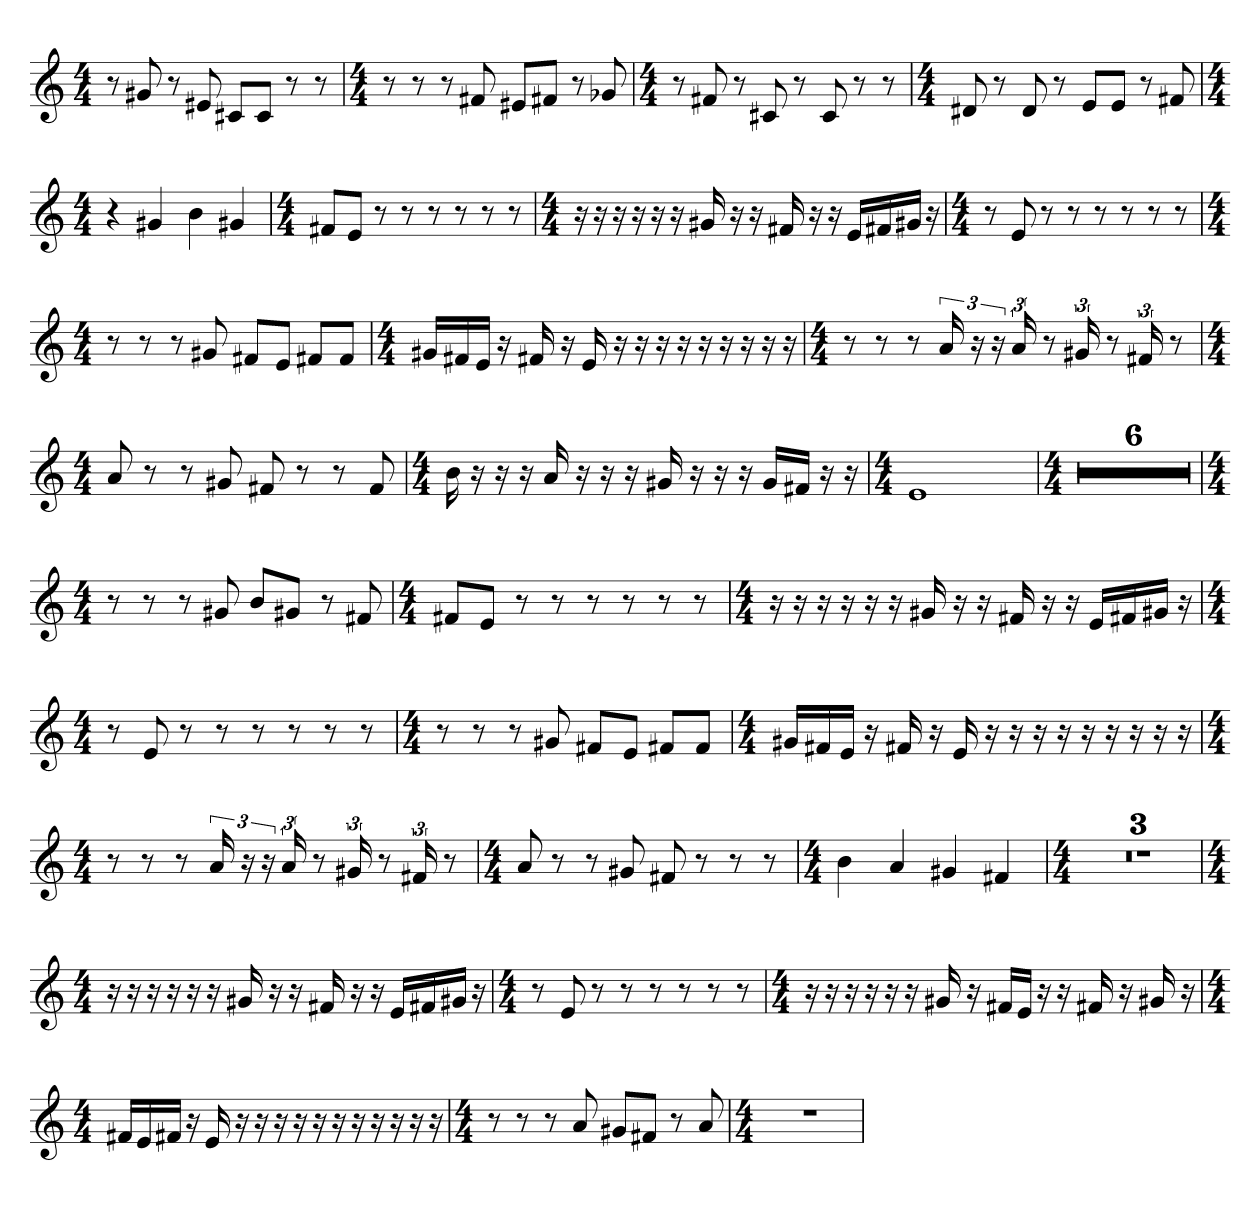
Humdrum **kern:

**kern
*part1
*staff1
*M4/4
=
8r
8g#X
8r
8e#X
8c#XL
8c#J
8r
8r
=
*M4/4
8r
8r
8r
8f#X
8e#XL
8f#XJ
8r
8g-X
=
*M4/4
8r
8f#X
8r
8c#X
8r
8c#
8r
8r
=
*M4/4
8d#X
8r
8d#
8r
8eL
8eJ
8r
8f#X
=
*M4/4
4r
4g#X
4b
4g#X
=
*M4/4
8f#XL
8eJ
8r
8r
8r
8r
8r
8r
=
*M4/4
16r
16r
16r
16r
16r
16r
16g#X
16r
16r
16f#X
16r
16r
16eLL
16f#X
16g#XJJ
16r
=
*M4/4
8r
8e
8r
8r
8r
8r
8r
8r
=
*M4/4
8r
8r
8r
8g#X
8f#XL
8eJ
8f#XL
8f#J
=
*M4/4
16g#XLL
16f#X
16eJJ
16r
16f#X
16r
16e
16r
16r
16r
16r
16r
16r
16r
16r
16r
=
*M4/4
8r
8r
8r
24a
24r
24r
24a
8r
24g#X
8r
24f#X
8r
=
*M4/4
8a
8r
8r
8g#X
8f#X
8r
8r
8f#
=
*M4/4
16b
16r
16r
16r
16a
16r
16r
16r
16g#X
16r
16r
16r
16g#LL
16f#XJJ
16r
16r
=
*M4/4
1e
=
*M4/4
1r
=
*M4/4
1r
=
*M4/4
1r
=
*M4/4
1r
=
*M4/4
1r
=
*M4/4
1r
=
*M4/4
8r
8r
8r
8g#X
8bL
8g#XJ
8r
8f#X
=
*M4/4
8f#XL
8eJ
8r
8r
8r
8r
8r
8r
=
*M4/4
16r
16r
16r
16r
16r
16r
16g#X
16r
16r
16f#X
16r
16r
16eLL
16f#X
16g#XJJ
16r
=
*M4/4
8r
8e
8r
8r
8r
8r
8r
8r
=
*M4/4
8r
8r
8r
8g#X
8f#XL
8eJ
8f#XL
8f#J
=
*M4/4
16g#XLL
16f#X
16eJJ
16r
16f#X
16r
16e
16r
16r
16r
16r
16r
16r
16r
16r
16r
=
*M4/4
8r
8r
8r
24a
24r
24r
24a
8r
24g#X
8r
24f#X
8r
=
*M4/4
8a
8r
8r
8g#X
8f#X
8r
8r
8r
=
*M4/4
4b
4a
4g#X
4f#X
=
*M4/4
1r
=
*M4/4
1r
=
*M4/4
1r
=
*M4/4
16r
16r
16r
16r
16r
16r
16g#X
16r
16r
16f#X
16r
16r
16eLL
16f#X
16g#XJJ
16r
=
*M4/4
8r
8e
8r
8r
8r
8r
8r
8r
=
*M4/4
16r
16r
16r
16r
16r
16r
16g#X
16r
16f#XLL
16eJJ
16r
16r
16f#X
16r
16g#X
16r
=
*M4/4
16f#XLL
16e
16f#XJJ
16r
16e
16r
16r
16r
16r
16r
16r
16r
16r
16r
16r
16r
=
*M4/4
8r
8r
8r
8a
8g#XL
8f#XJ
8r
8a
=
*M4/4
1r
=
*-
